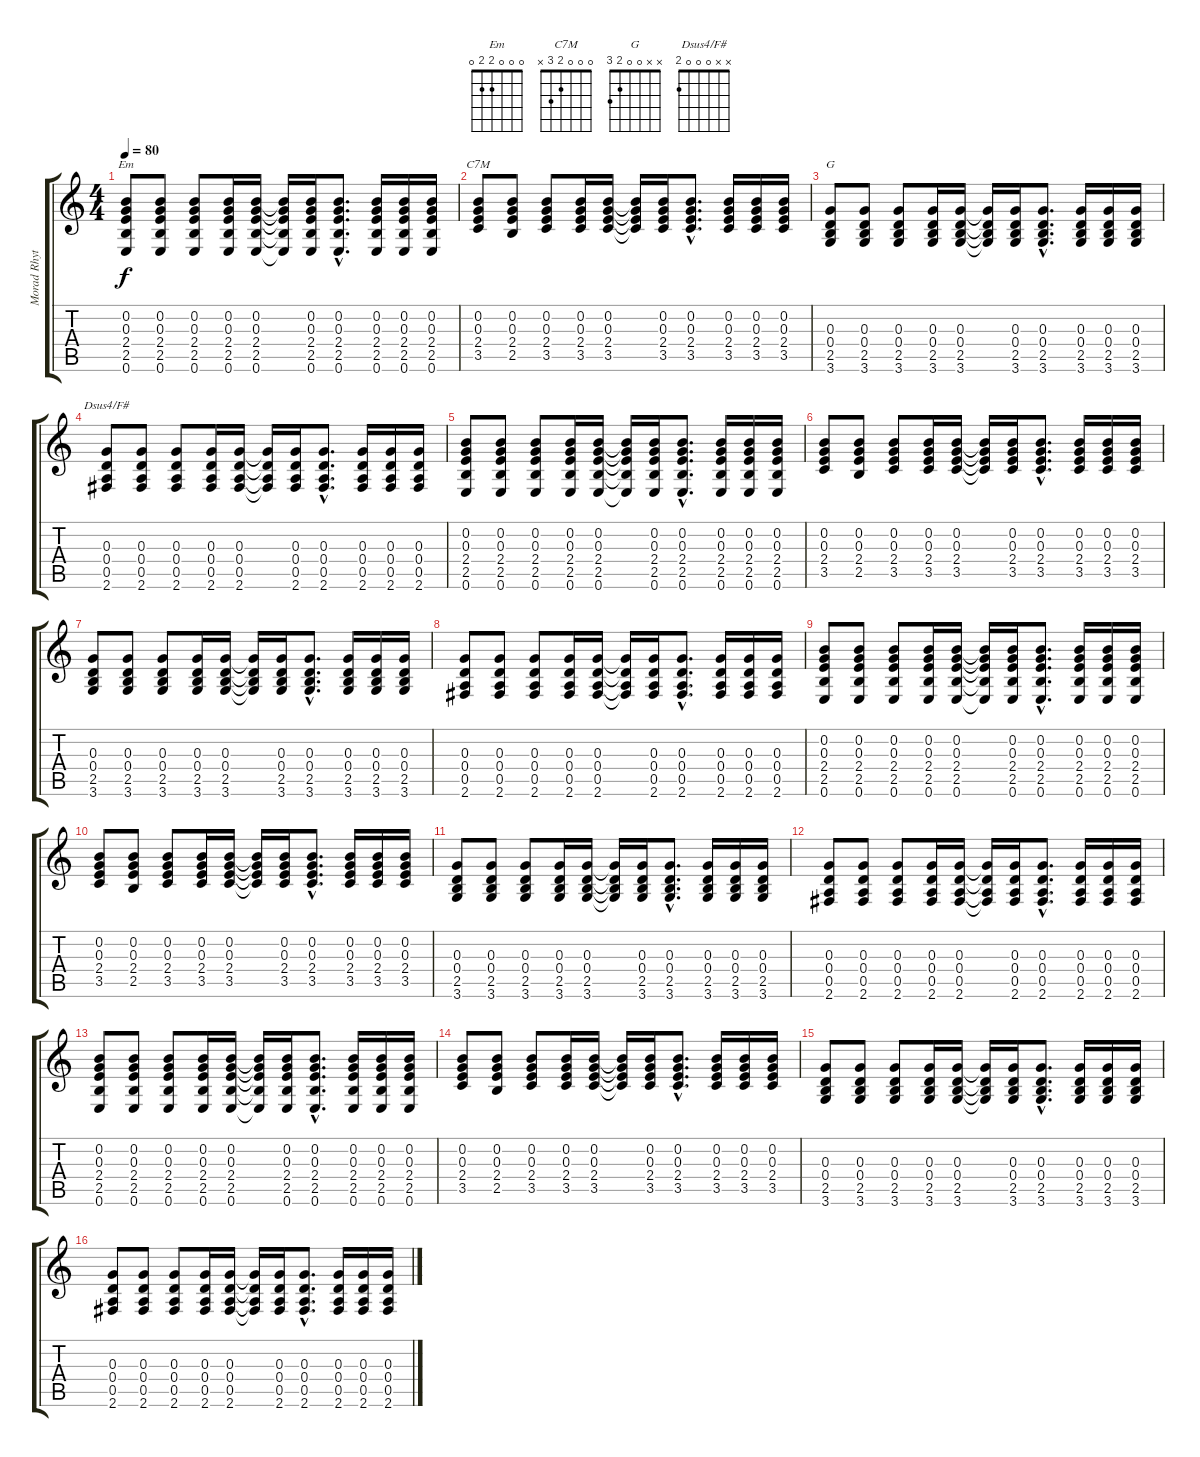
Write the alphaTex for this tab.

\track ("Morad Rhythm" "Morad Rhyt") {instrument electricguitarclean}
\staff {score tabs}
\tuning (E4 B3 G3 D3 A2 E2) {hide}
\chord ("Em" 0 0 0 2 2 0)
\chord ("C7M" 0 0 0 2 3 x)
\chord ("G" x x 0 0 2 3)
\chord ("Dsus4/F#" x x 0 0 0 2)
\ts (4 4)
\tempo 80
\clef g2
\ks c
(0.2 0.3 2.4 2.5 0.6).8{ch "Em" dy f instrument electricguitarclean} (0.2 0.3 2.4 2.5 0.6).8 (0.2 0.3 2.4 2.5 0.6).8 (0.2 0.3 2.4 2.5 0.6).16 (0.2 0.3 2.4 2.5 0.6).16 (0.2{t} 0.3{t} 2.4{t} 2.5{t} 0.6{t}).16 (0.2 0.3 2.4 2.5 0.6).16 (0.2{hac} 0.3{hac} 2.4{hac} 2.5{hac} 0.6{hac}).8{d} (0.2 0.3 2.4 2.5 0.6).16 (0.2 0.3 2.4 2.5 0.6).16 (0.2 0.3 2.4 2.5 0.6).16 |
(0.2 0.3 2.4 3.5).8{ch "C7M"} (0.2 0.3 2.4 2.5).8 (0.2 0.3 2.4 3.5).8 (0.2 0.3 2.4 3.5).16 (0.2 0.3 2.4 3.5).16 (0.2{t} 0.3{t} 2.4{t} 3.5{t}).16 (0.2 0.3 2.4 3.5).16 (0.2{hac} 0.3{hac} 2.4{hac} 3.5{hac}).8{d} (0.2 0.3 2.4 3.5).16 (0.2 0.3 2.4 3.5).16 (0.2 0.3 2.4 3.5).16 |
(0.3 0.4 2.5 3.6).8{ch "G"} (0.3 0.4 2.5 3.6).8 (0.3 0.4 2.5 3.6).8 (0.3 0.4 2.5 3.6).16 (0.3 0.4 2.5 3.6).16 (0.3{t} 0.4{t} 2.5{t} 3.6{t}).16 (0.3 0.4 2.5 3.6).16 (0.3{hac} 0.4{hac} 2.5{hac} 3.6{hac}).8{d} (0.3 0.4 2.5 3.6).16 (0.3 0.4 2.5 3.6).16 (0.3 0.4 2.5 3.6).16 |
(0.3 0.4 0.5 2.6).8{ch "Dsus4/F#"} (0.3 0.4 0.5 2.6).8 (0.3 0.4 0.5 2.6).8 (0.3 0.4 0.5 2.6).16 (0.3 0.4 0.5 2.6).16 (0.3{t} 0.4{t} 0.5{t} 2.6{t}).16 (0.3 0.4 0.5 2.6).16 (0.3{hac} 0.4{hac} 0.5{hac} 2.6{hac}).8{d} (0.3 0.4 0.5 2.6).16 (0.3 0.4 0.5 2.6).16 (0.3 0.4 0.5 2.6).16 |
(0.2 0.3 2.4 2.5 0.6).8{instrument electricguitarclean} (0.2 0.3 2.4 2.5 0.6).8 (0.2 0.3 2.4 2.5 0.6).8 (0.2 0.3 2.4 2.5 0.6).16 (0.2 0.3 2.4 2.5 0.6).16 (0.2{t} 0.3{t} 2.4{t} 2.5{t} 0.6{t}).16 (0.2 0.3 2.4 2.5 0.6).16 (0.2{hac} 0.3{hac} 2.4{hac} 2.5{hac} 0.6{hac}).8{d} (0.2 0.3 2.4 2.5 0.6).16 (0.2 0.3 2.4 2.5 0.6).16 (0.2 0.3 2.4 2.5 0.6).16 |
(0.2 0.3 2.4 3.5).8 (0.2 0.3 2.4 2.5).8 (0.2 0.3 2.4 3.5).8 (0.2 0.3 2.4 3.5).16 (0.2 0.3 2.4 3.5).16 (0.2{t} 0.3{t} 2.4{t} 3.5{t}).16 (0.2 0.3 2.4 3.5).16 (0.2{hac} 0.3{hac} 2.4{hac} 3.5{hac}).8{d} (0.2 0.3 2.4 3.5).16 (0.2 0.3 2.4 3.5).16 (0.2 0.3 2.4 3.5).16 |
(0.3 0.4 2.5 3.6).8 (0.3 0.4 2.5 3.6).8 (0.3 0.4 2.5 3.6).8 (0.3 0.4 2.5 3.6).16 (0.3 0.4 2.5 3.6).16 (0.3{t} 0.4{t} 2.5{t} 3.6{t}).16 (0.3 0.4 2.5 3.6).16 (0.3{hac} 0.4{hac} 2.5{hac} 3.6{hac}).8{d} (0.3 0.4 2.5 3.6).16 (0.3 0.4 2.5 3.6).16 (0.3 0.4 2.5 3.6).16 |
(0.3 0.4 0.5 2.6).8 (0.3 0.4 0.5 2.6).8 (0.3 0.4 0.5 2.6).8 (0.3 0.4 0.5 2.6).16 (0.3 0.4 0.5 2.6).16 (0.3{t} 0.4{t} 0.5{t} 2.6{t}).16 (0.3 0.4 0.5 2.6).16 (0.3{hac} 0.4{hac} 0.5{hac} 2.6{hac}).8{d} (0.3 0.4 0.5 2.6).16 (0.3 0.4 0.5 2.6).16 (0.3 0.4 0.5 2.6).16 |
(0.2 0.3 2.4 2.5 0.6).8 (0.2 0.3 2.4 2.5 0.6).8 (0.2 0.3 2.4 2.5 0.6).8 (0.2 0.3 2.4 2.5 0.6).16 (0.2 0.3 2.4 2.5 0.6).16 (0.2{t} 0.3{t} 2.4{t} 2.5{t} 0.6{t}).16 (0.2 0.3 2.4 2.5 0.6).16 (0.2{hac} 0.3{hac} 2.4{hac} 2.5{hac} 0.6{hac}).8{d} (0.2 0.3 2.4 2.5 0.6).16 (0.2 0.3 2.4 2.5 0.6).16 (0.2 0.3 2.4 2.5 0.6).16 |
(0.2 0.3 2.4 3.5).8 (0.2 0.3 2.4 2.5).8 (0.2 0.3 2.4 3.5).8 (0.2 0.3 2.4 3.5).16 (0.2 0.3 2.4 3.5).16 (0.2{t} 0.3{t} 2.4{t} 3.5{t}).16 (0.2 0.3 2.4 3.5).16 (0.2{hac} 0.3{hac} 2.4{hac} 3.5{hac}).8{d} (0.2 0.3 2.4 3.5).16 (0.2 0.3 2.4 3.5).16 (0.2 0.3 2.4 3.5).16 |
(0.3 0.4 2.5 3.6).8 (0.3 0.4 2.5 3.6).8 (0.3 0.4 2.5 3.6).8 (0.3 0.4 2.5 3.6).16 (0.3 0.4 2.5 3.6).16 (0.3{t} 0.4{t} 2.5{t} 3.6{t}).16 (0.3 0.4 2.5 3.6).16 (0.3{hac} 0.4{hac} 2.5{hac} 3.6{hac}).8{d} (0.3 0.4 2.5 3.6).16 (0.3 0.4 2.5 3.6).16 (0.3 0.4 2.5 3.6).16 |
(0.3 0.4 0.5 2.6).8 (0.3 0.4 0.5 2.6).8 (0.3 0.4 0.5 2.6).8 (0.3 0.4 0.5 2.6).16 (0.3 0.4 0.5 2.6).16 (0.3{t} 0.4{t} 0.5{t} 2.6{t}).16 (0.3 0.4 0.5 2.6).16 (0.3{hac} 0.4{hac} 0.5{hac} 2.6{hac}).8{d} (0.3 0.4 0.5 2.6).16 (0.3 0.4 0.5 2.6).16 (0.3 0.4 0.5 2.6).16 |
(0.2 0.3 2.4 2.5 0.6).8{instrument electricguitarclean} (0.2 0.3 2.4 2.5 0.6).8 (0.2 0.3 2.4 2.5 0.6).8 (0.2 0.3 2.4 2.5 0.6).16 (0.2 0.3 2.4 2.5 0.6).16 (0.2{t} 0.3{t} 2.4{t} 2.5{t} 0.6{t}).16 (0.2 0.3 2.4 2.5 0.6).16 (0.2{hac} 0.3{hac} 2.4{hac} 2.5{hac} 0.6{hac}).8{d} (0.2 0.3 2.4 2.5 0.6).16 (0.2 0.3 2.4 2.5 0.6).16 (0.2 0.3 2.4 2.5 0.6).16 |
(0.2 0.3 2.4 3.5).8 (0.2 0.3 2.4 2.5).8 (0.2 0.3 2.4 3.5).8 (0.2 0.3 2.4 3.5).16 (0.2 0.3 2.4 3.5).16 (0.2{t} 0.3{t} 2.4{t} 3.5{t}).16 (0.2 0.3 2.4 3.5).16 (0.2{hac} 0.3{hac} 2.4{hac} 3.5{hac}).8{d} (0.2 0.3 2.4 3.5).16 (0.2 0.3 2.4 3.5).16 (0.2 0.3 2.4 3.5).16 |
(0.3 0.4 2.5 3.6).8 (0.3 0.4 2.5 3.6).8 (0.3 0.4 2.5 3.6).8 (0.3 0.4 2.5 3.6).16 (0.3 0.4 2.5 3.6).16 (0.3{t} 0.4{t} 2.5{t} 3.6{t}).16 (0.3 0.4 2.5 3.6).16 (0.3{hac} 0.4{hac} 2.5{hac} 3.6{hac}).8{d} (0.3 0.4 2.5 3.6).16 (0.3 0.4 2.5 3.6).16 (0.3 0.4 2.5 3.6).16 |
(0.3 0.4 0.5 2.6).8 (0.3 0.4 0.5 2.6).8 (0.3 0.4 0.5 2.6).8 (0.3 0.4 0.5 2.6).16 (0.3 0.4 0.5 2.6).16 (0.3{t} 0.4{t} 0.5{t} 2.6{t}).16 (0.3 0.4 0.5 2.6).16 (0.3{hac} 0.4{hac} 0.5{hac} 2.6{hac}).8{d} (0.3 0.4 0.5 2.6).16 (0.3 0.4 0.5 2.6).16 (0.3 0.4 0.5 2.6).16
